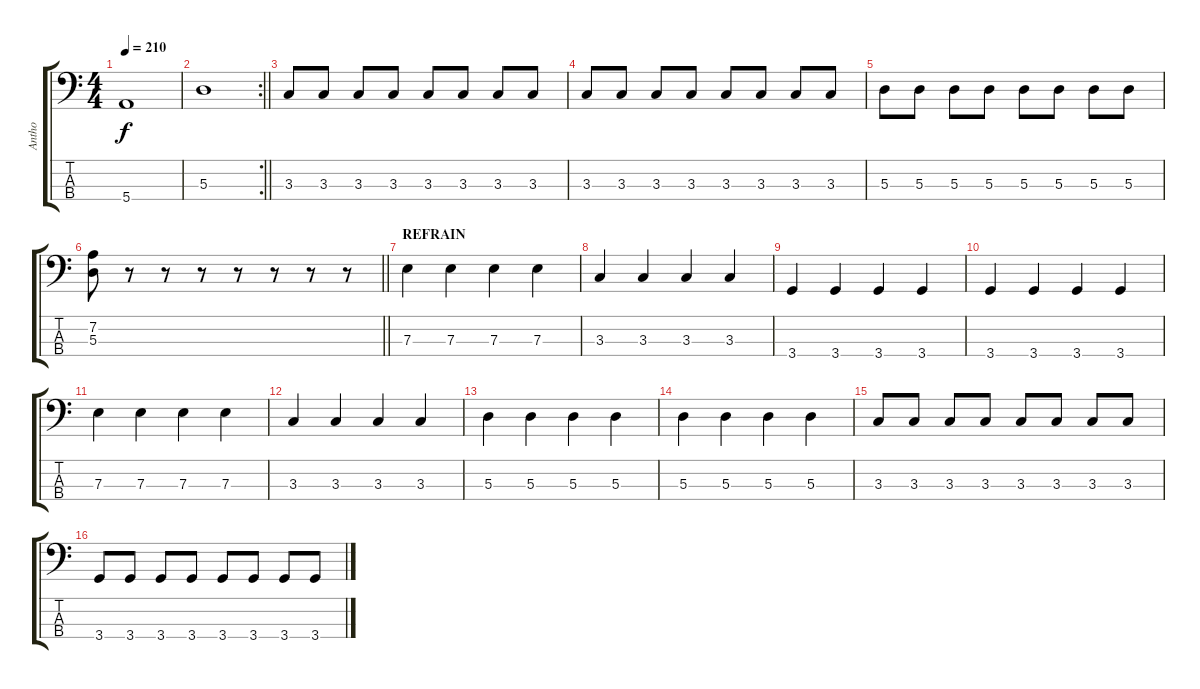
\track ("Antho" "Antho") {instrument electricbassfinger}
\staff {score tabs}
\tuning (G2 D2 A1 E1) {hide}
\ts (4 4)
\tempo 210
\clef f4
\ks c
5.4.1{dy f} |
\rc 2
\barLineRight lightlight
5.3.1 |
\section ("" "")
3.3.8 3.3.8 3.3.8 3.3.8 3.3.8 3.3.8 3.3.8 3.3.8 |
3.3.8 3.3.8 3.3.8 3.3.8 3.3.8 3.3.8 3.3.8 3.3.8 |
5.3.8 5.3.8 5.3.8 5.3.8 5.3.8 5.3.8 5.3.8 5.3.8 |
\barLineRight lightlight
(7.2 5.3).8 r.8 r.8 r.8 r.8 r.8 r.8 r.8 |
\section ("" "REFRAIN")
7.3.4 7.3.4 7.3.4 7.3.4 |
3.3.4 3.3.4 3.3.4 3.3.4 |
3.4.4 3.4.4 3.4.4 3.4.4 |
3.4.4 3.4.4 3.4.4 3.4.4 |
7.3.4 7.3.4 7.3.4 7.3.4 |
3.3.4 3.3.4 3.3.4 3.3.4 |
5.3.4 5.3.4 5.3.4 5.3.4 |
5.3.4 5.3.4 5.3.4 5.3.4 |
3.3.8 3.3.8 3.3.8 3.3.8 3.3.8 3.3.8 3.3.8 3.3.8 |
3.4.8 3.4.8 3.4.8 3.4.8 3.4.8 3.4.8 3.4.8 3.4.8
